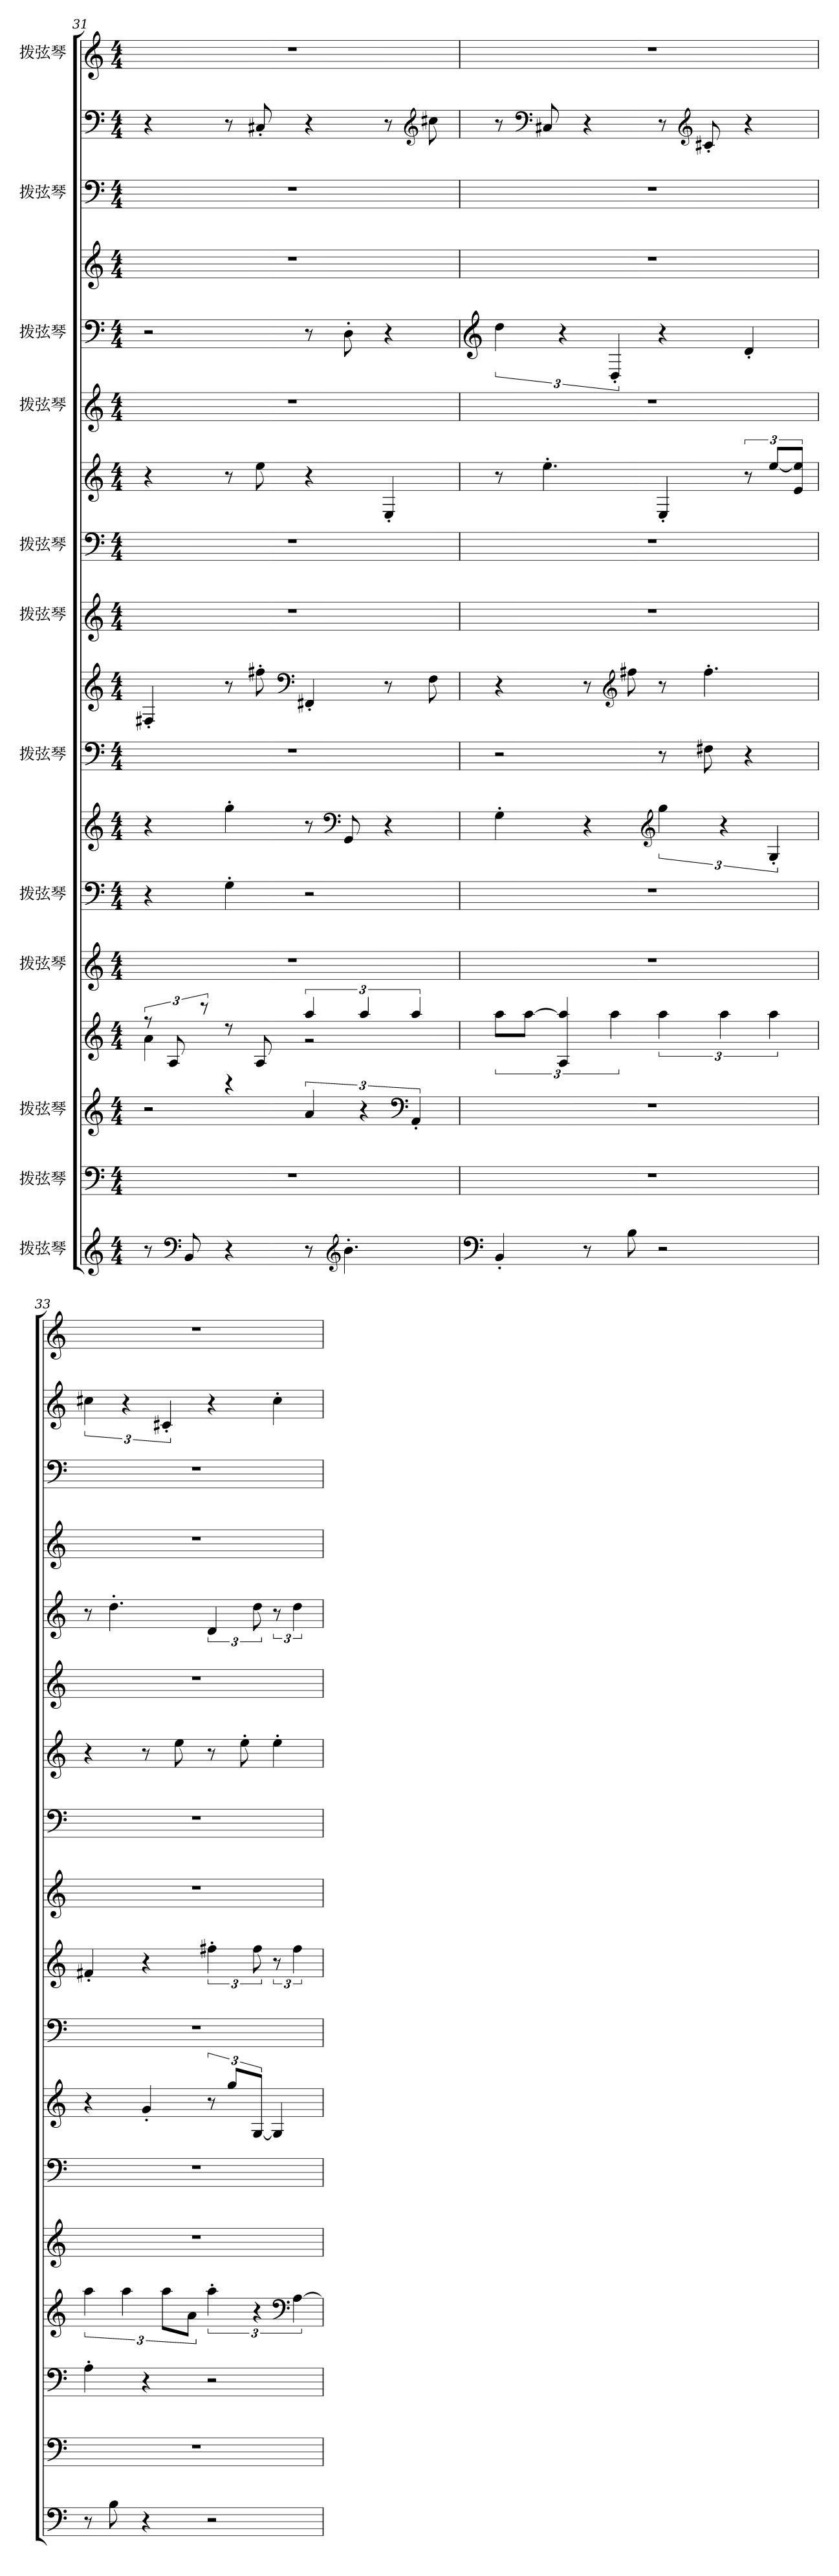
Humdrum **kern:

**kern	**kern	**kern	**kern	**kern	**kern	**kern	**kern	**kern	**kern	**kern	**kern	**kern	**kern	**kern	**kern	**kern	**kern
*part12	*part11	*part10	*part10	*part9	*part8	*part8	*part7	*part7	*part6	*part5	*part5	*part4	*part3	*part3	*part2	*part2	*part1
*staff18	*staff17	*staff16	*staff15	*staff14	*staff13	*staff12	*staff11	*staff10	*staff9	*staff8	*staff7	*staff6	*staff5	*staff4	*staff3	*staff2	*staff1
*I"拨弦琴	*I"拨弦琴	*I"拨弦琴	*	*I"拨弦琴	*I"拨弦琴	*	*I"拨弦琴	*	*I"拨弦琴	*I"拨弦琴	*	*I"拨弦琴	*I"拨弦琴	*	*I"拨弦琴	*	*I"拨弦琴
!!LO:PB:g=z
*clefG2	*clefF4	*clefG2	*clefG2	*clefG2	*clefF4	*clefG2	*clefF4	*clefG2	*clefG2	*clefF4	*clefG2	*clefG2	*clefF4	*clefG2	*clefF4	*clefF4	*clefG2
*k[]	*k[]	*k[]	*k[]	*k[]	*k[]	*k[]	*k[]	*k[]	*k[]	*k[]	*k[]	*k[]	*k[]	*k[]	*k[]	*k[]	*k[]
*M4/4	*M4/4	*M4/4	*M4/4	*M4/4	*M4/4	*M4/4	*M4/4	*M4/4	*M4/4	*M4/4	*M4/4	*M4/4	*M4/4	*M4/4	*M4/4	*M4/4	*M4/4
=31	=31	=31	=31	=31	=31	=31	=31	=31	=31	=31	=31	=31	=31	=31	=31	=31	=31
*	*	*	*^	*	*	*	*	*	*	*	*	*	*	*	*	*	*
8r	1r	2r	12r	4a\	1r	4r	4r	1r	4F#X'/	1r	1r	4r	1r	2r	1r	1r	4r	1r
.	.	.	12A/	.	.	.	.	.	.	.	.	.	.	.	.	.	.	.
*clefF4	*	*	*	*	*	*	*	*	*	*	*	*	*	*	*	*	*	*
8BB/	.	.	.	.	.	.	.	.	.	.	.	.	.	.	.	.	.	.
.	.	.	12r	.	.	.	.	.	.	.	.	.	.	.	.	.	.	.
4r	.	.	8r	4r	.	4G'\	4gg'\	.	8r	.	.	8r	.	.	.	.	8r	.
.	.	.	8A/	.	.	.	.	.	8ff#X'\	.	.	8ee\	.	.	.	.	8C#X'/	.
*	*	*	*	*	*	*	*	*	*clefF4	*	*	*	*	*	*	*	*	*
8r	.	6a/	6aa/	2r	.	2r	8r	.	4FF#X'/	.	.	4r	.	8r	.	.	4r	.
*clefG2	*	*	*	*	*	*	*clefF4	*	*	*	*	*	*	*	*	*	*	*
4.b'\	.	.	.	.	.	.	8GG/	.	.	.	.	.	.	8D'\	.	.	.	.
.	.	6r	6aa/	.	.	.	.	.	.	.	.	.	.	.	.	.	.	.
.	.	.	.	.	.	.	4r	.	8r	.	.	4E'/	.	4r	.	.	8r	.
*	*	*clefF4	*	*	*	*	*	*	*	*	*	*	*	*	*	*	*	*
.	.	6AA'/	6aa/	.	.	.	.	.	.	.	.	.	.	.	.	.	.	.
*	*	*	*	*	*	*	*	*	*	*	*	*	*	*	*	*	*clefG2	*
.	.	.	.	.	.	.	.	.	8F#\	.	.	.	.	.	.	.	8cc#X\	.
*	*	*	*v	*v	*	*	*	*	*	*	*	*	*	*	*	*	*	*
=32	=32	=32	=32	=32	=32	=32	=32	=32	=32	=32	=32	=32	=32	=32	=32	=32	=32
*clefF4	*	*	*	*	*	*	*	*	*	*	*	*	*clefG2	*	*	*	*
4BB'/	1r	1r	12aa\L	1r	1r	4G'\	2r	4r	1r	1r	8r	1r	6dd\	1r	1r	8r	1r
.	.	.	[12aa\J	.	.	.	.	.	.	.	.	.	.	.	.	.	.
*	*	*	*	*	*	*	*	*	*	*	*	*	*	*	*	*clefF4	*
.	.	.	.	.	.	.	.	.	.	.	4.ee'\	.	.	.	.	8C#X/	.
.	.	.	6A/ 6aa/]	.	.	.	.	.	.	.	.	.	6r	.	.	.	.
8r	.	.	.	.	.	4r	.	8r	.	.	.	.	.	.	.	4r	.
.	.	.	6aa\	.	.	.	.	.	.	.	.	.	6D'/	.	.	.	.
*	*	*	*	*	*	*	*	*clefG2	*	*	*	*	*	*	*	*	*
8B\	.	.	.	.	.	.	.	8ff#X\	.	.	.	.	.	.	.	.	.
*	*	*	*	*	*	*clefG2	*	*	*	*	*	*	*	*	*	*	*
2r	.	.	6aa\	.	.	6gg\	8r	8r	.	.	4E'/	.	4r	.	.	8r	.
*	*	*	*	*	*	*	*	*	*	*	*	*	*	*	*	*clefG2	*
.	.	.	.	.	.	.	8F#X\	4.ff#'\	.	.	.	.	.	.	.	8c#X'/	.
.	.	.	6aa\	.	.	6r	.	.	.	.	.	.	.	.	.	.	.
.	.	.	.	.	.	.	4r	.	.	.	12r	.	4d'/	.	.	4r	.
.	.	.	6aa\	.	.	6G'/	.	.	.	.	[12ee/L	.	.	.	.	.	.
.	.	.	.	.	.	.	.	.	.	.	12e/ 12ee/]J	.	.	.	.	.	.
!!LO:PB:g=z
=33	=33	=33	=33	=33	=33	=33	=33	=33	=33	=33	=33	=33	=33	=33	=33	=33	=33
8r	1r	4A'\	6aa\	1r	1r	4r	1r	4f#X'/	1r	1r	4r	1r	8r	1r	1r	6cc#X\	1r
8B\	.	.	.	.	.	.	.	.	.	.	.	.	4.dd'\	.	.	.	.
.	.	.	6aa\	.	.	.	.	.	.	.	.	.	.	.	.	6r	.
4r	.	4r	.	.	.	4g'/	.	4r	.	.	8r	.	.	.	.	.	.
.	.	.	12aa\L	.	.	.	.	.	.	.	.	.	.	.	.	6c#X'/	.
.	.	.	.	.	.	.	.	.	.	.	8ee\	.	.	.	.	.	.
.	.	.	12a\J	.	.	.	.	.	.	.	.	.	.	.	.	.	.
2r	.	2r	6aa'\	.	.	12r	.	6ff#X'\	.	.	8r	.	6d/	.	.	4r	.
.	.	.	.	.	.	12gg/L	.	.	.	.	.	.	.	.	.	.	.
.	.	.	.	.	.	.	.	.	.	.	8ee'\	.	.	.	.	.	.
.	.	.	6r	.	.	[12G/J	.	12ff#\	.	.	.	.	12dd\	.	.	.	.
.	.	.	.	.	.	4G/]	.	12r	.	.	4ee'\	.	12r	.	.	4cc#'\	.
*	*	*	*clefF4	*	*	*	*	*	*	*	*	*	*	*	*	*	*
.	.	.	[6A\	.	.	.	.	6ff#\	.	.	.	.	6dd\	.	.	.	.
=	=	=	=	=	=	=	=	=	=	=	=	=	=	=	=	=	=
*-	*-	*-	*-	*-	*-	*-	*-	*-	*-	*-	*-	*-	*-	*-	*-	*-	*-
